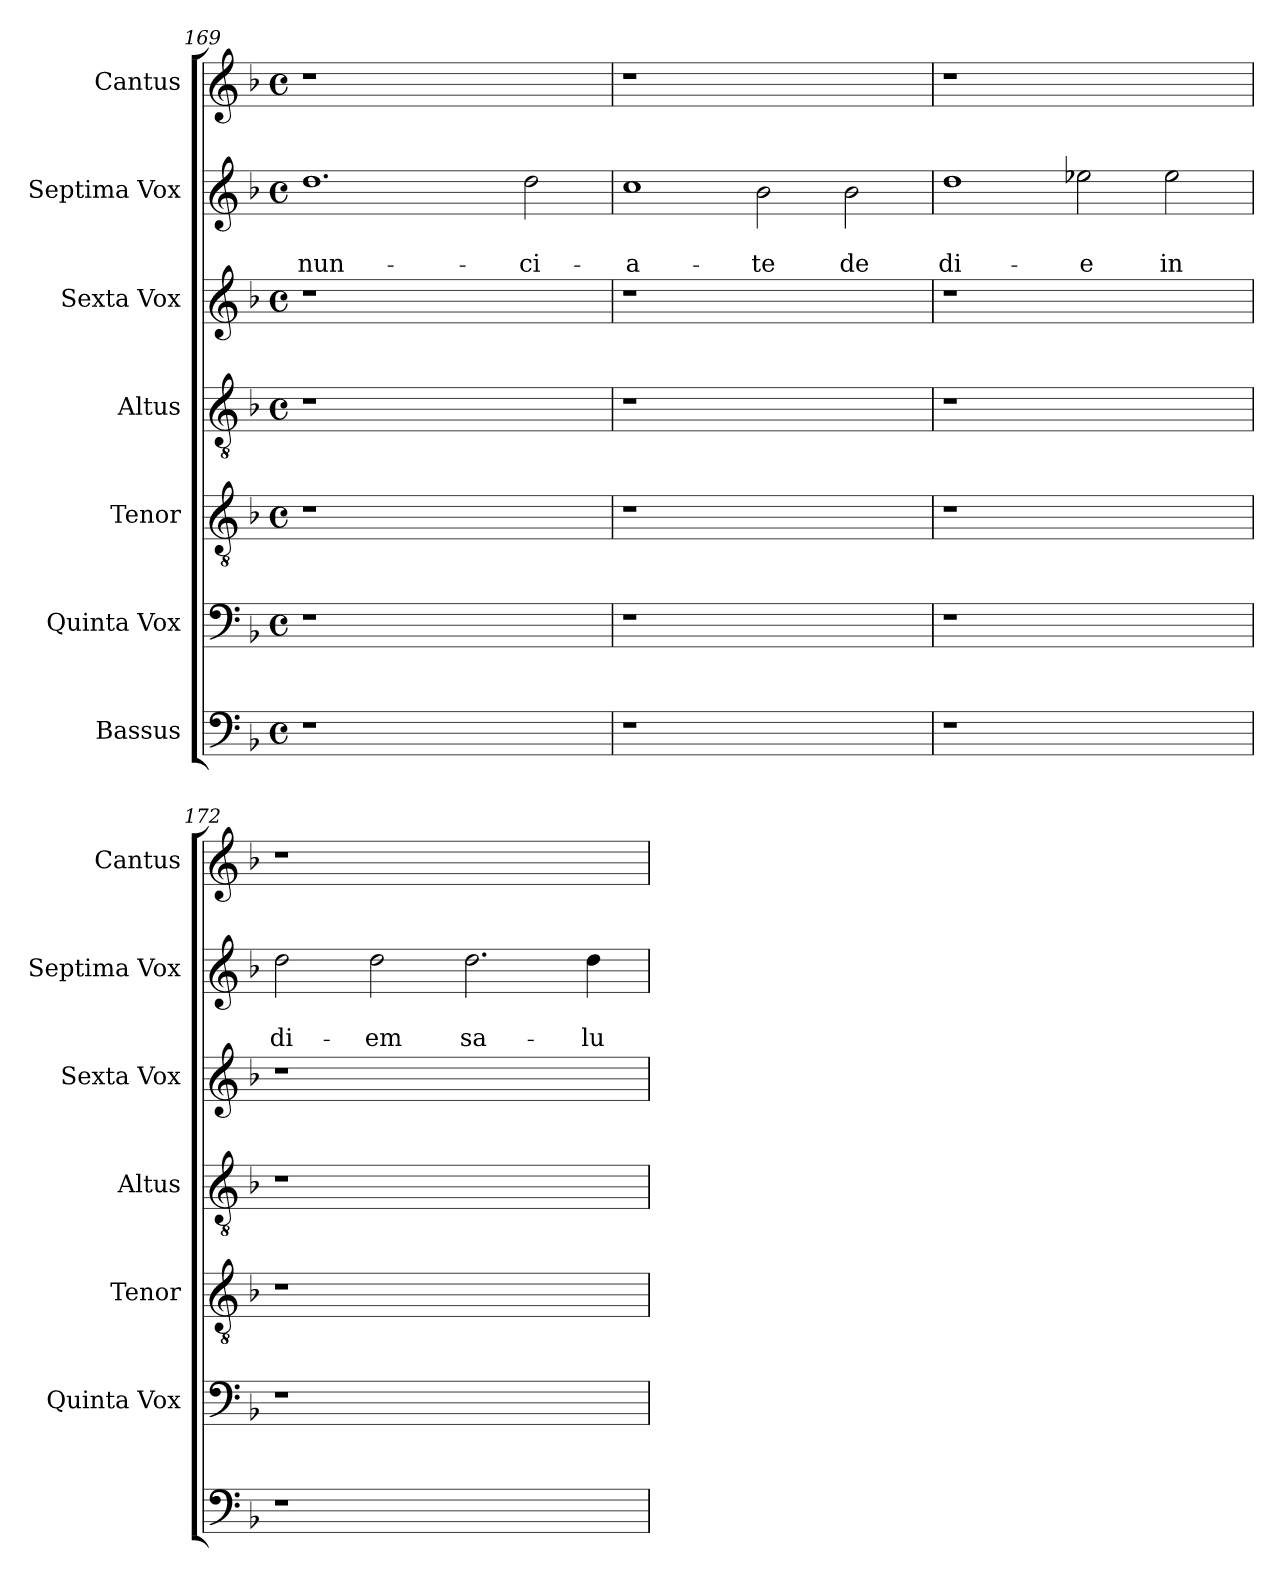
**kern	**kern	**kern	**kern	**kern	**kern	**text	**text	**kern
*part7	*part6	*part5	*part4	*part3	*part2	*part2	*part2	*part1
*staff7	*staff6	*staff5	*staff4	*staff3	*staff2	*staff2	*staff2	*staff1
*I"Bassus	*I"Quinta Vox	*I"Tenor	*I"Altus	*I"Sexta Vox	*I"Septima Vox	*	*	*I"Cantus
*	*I'Quinta Vox	*I'Tenor	*I'Altus	*I'Sexta Vox	*I'Septima Vox	*	*	*I'Cantus
*clefF4	*clefF4	*clefGv2	*clefGv2	*clefG2	*clefG2	*	*	*clefG2
*k[b-]	*k[b-]	*k[b-]	*k[b-]	*k[b-]	*k[b-]	*	*	*k[b-]
*F:	*F:	*F:	*F:	*F:	*F:	*	*	*F:
*M4/4	*M4/4	*M4/4	*M4/4	*M4/4	*M4/4	*	*	*M4/4
*met(c)	*met(c)	*met(c)	*met(c)	*met(c)	*met(c)	*	*	*met(c)
=169	=169	=169	=169	=169	=169	=169	=169	=169
!	!	!	!	!	!	!	!LO:LY:b	!
1r	1r	1r	1r	1r	1.dd	.	-nun-	1r
1ryy	1ryy	1ryy	1ryy	1ryy	.	.	.	1ryy
!	!	!	!	!	!	!	!LO:LY:b	!
.	.	.	.	.	2dd\	.	-ci-	.
=170	=170	=170	=170	=170	=170	=170	=170	=170
!	!	!	!	!	!	!	!LO:LY:b	!
1r	1r	1r	1r	1r	1cc	.	-a-	1r
!	!	!	!	!	!	!	!LO:LY:b	!
1ryy	1ryy	1ryy	1ryy	1ryy	2b-\	.	-te	1ryy
!	!	!	!	!	!	!	!LO:LY:b	!
.	.	.	.	.	2b-\	.	de	.
!!LO:LB:g=z
=171	=171	=171	=171	=171	=171	=171	=171	=171
!	!	!	!	!	!	!	!LO:LY:b	!
1r	1r	1r	1r	1r	1dd	.	di-	1r
!	!	!	!	!	!	!	!LO:LY:b	!
1ryy	1ryy	1ryy	1ryy	1ryy	2ee-X\	.	-e	1ryy
!	!	!	!	!	!	!	!LO:LY:b	!
.	.	.	.	.	2ee-\	.	in	.
=172	=172	=172	=172	=172	=172	=172	=172	=172
!	!	!	!	!	!	!	!LO:LY:b	!
1r	1r	1r	1r	1r	2dd\	.	di-	1r
!	!	!	!	!	!	!	!LO:LY:b	!
.	.	.	.	.	2dd\	.	-em	.
!	!	!	!	!	!	!	!LO:LY:b	!
1ryy	1ryy	1ryy	1ryy	1ryy	2.dd\	.	sa-	1ryy
!	!	!	!	!	!	!	!LO:LY:b	!
.	.	.	.	.	4dd\	.	-lu-	.
=	=	=	=	=	=	=	=	=
*-	*-	*-	*-	*-	*-	*-	*-	*-
